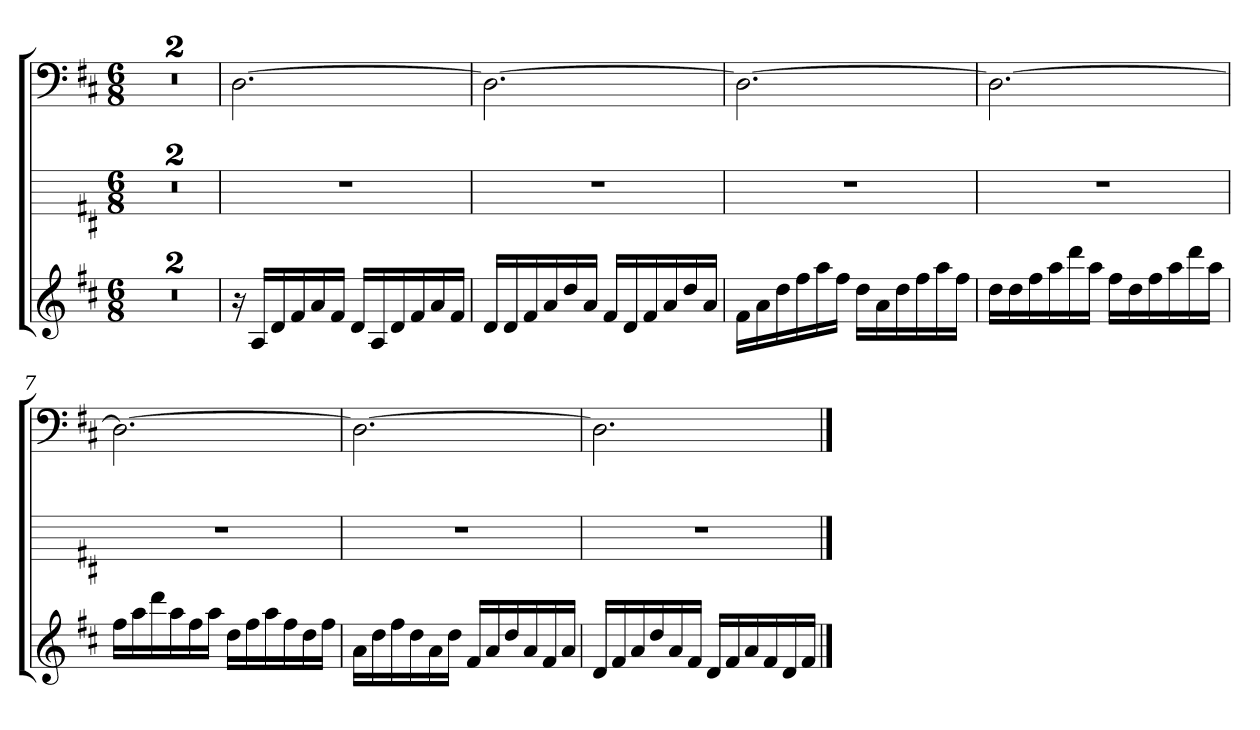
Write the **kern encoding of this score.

**kern	**kern	**kern
*part3	*part2	*part1
*staff3	*staff2	*staff1
*k[f#c#]	*k[f#c#]	*k[f#c#]
*D:	*D:	*D:
*M6/8	*M6/8	*M6/8
=1	=1	=1
2.r	2.r	2.r
=2	=2	=2
2.r	2.r	2.r
=3	=3	=3
16r	2.r	[2.D
16ALL	.	.
16d	.	.
16f#	.	.
16a	.	.
16f#JJ	.	.
16dLL	.	.
16A	.	.
16d	.	.
16f#	.	.
16a	.	.
16f#JJ	.	.
=4	=4	=4
16dLL	2.r	2.D_
16d	.	.
16f#	.	.
16a	.	.
16dd	.	.
16aJJ	.	.
16f#LL	.	.
16d	.	.
16f#	.	.
16a	.	.
16dd	.	.
16aJJ	.	.
=5	=5	=5
16f#LL	2.r	2.D_
16a	.	.
16dd	.	.
16ff#	.	.
16aa	.	.
16ff#JJ	.	.
16ddLL	.	.
16a	.	.
16dd	.	.
16ff#	.	.
16aa	.	.
16ff#JJ	.	.
=6	=6	=6
16ddLL	2.r	2.D_
16dd	.	.
16ff#	.	.
16aa	.	.
16ddd	.	.
16aaJJ	.	.
16ff#LL	.	.
16dd	.	.
16ff#	.	.
16aa	.	.
16ddd	.	.
16aaJJ	.	.
=7	=7	=7
16ff#LL	2.r	2.D_
16aa	.	.
16ddd	.	.
16aa	.	.
16ff#	.	.
16aaJJ	.	.
16ddLL	.	.
16ff#	.	.
16aa	.	.
16ff#	.	.
16dd	.	.
16ff#JJ	.	.
=8	=8	=8
16aLL	2.r	2.D_
16dd	.	.
16ff#	.	.
16dd	.	.
16a	.	.
16ddJJ	.	.
16f#LL	.	.
16a	.	.
16dd	.	.
16a	.	.
16f#	.	.
16aJJ	.	.
=9	=9	=9
16dLL	2.r	2.D]
16f#	.	.
16a	.	.
16dd	.	.
16a	.	.
16f#JJ	.	.
16dLL	.	.
16f#	.	.
16a	.	.
16f#	.	.
16d	.	.
16f#JJ	.	.
==	==	==
*-	*-	*-
